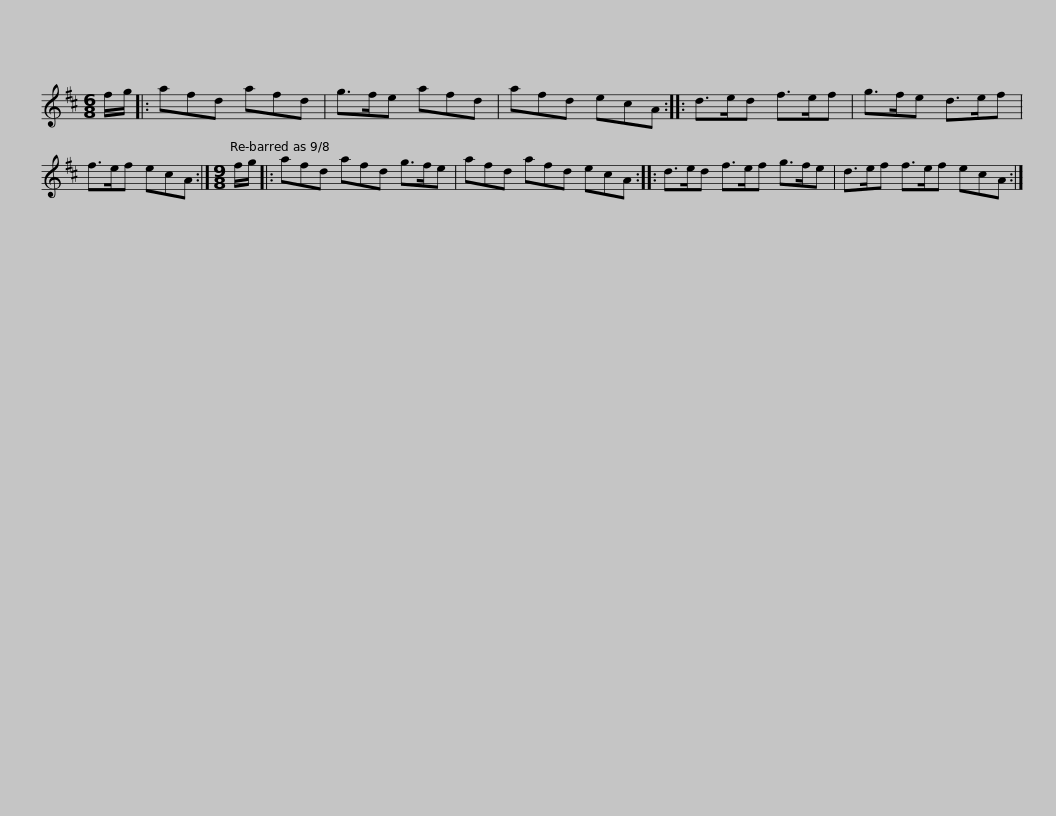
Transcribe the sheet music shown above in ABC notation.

X:1
L:1/8
M:6/8
I:linebreak $
K:D
V:1 treble
V:1
 f/g/ |: afd afd | g>fe afd | afd ecA :: d>ed f>ef | %5
 g>fe d>ef | f>ef ecA :|$[M:9/8] f/g/ |: afd afd g>fe | afd afd ecA :: %10
 d>ed f>ef g>fe | d>ef f>ef ecA :| %12
